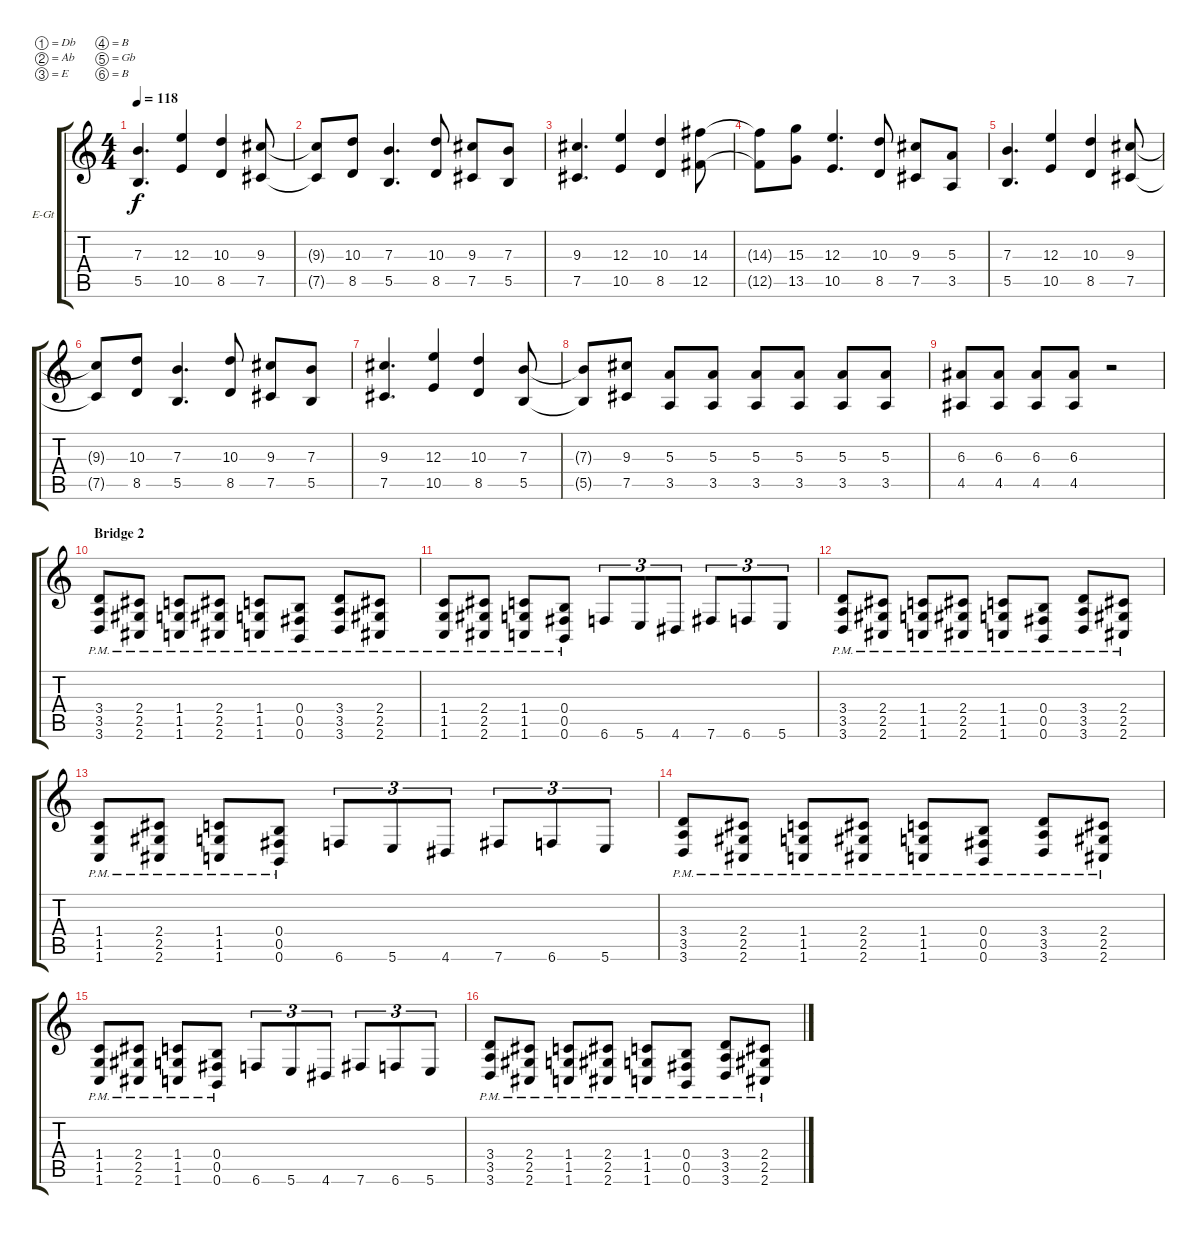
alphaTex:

\bracketExtendMode groupsimilarinstruments
\firstSystemTrackNameOrientation horizontal
\otherSystemsTrackNameOrientation horizontal
\track ("Dist 1" "E-Gt") {solo instrument electricguitarclean}
\staff {score tabs}
\tuning (Db4 Ab3 E3 B2 Gb2 B1)
\ts (4 4)
\tempo 118
\clef g2
\ks c
(5.5 7.3).4{d dy f} (10.5 12.3).4 (8.5 10.3).4 (7.5 9.3).8 |
(7.5{t} 9.3{t}).8 (8.5 10.3).8 (5.5 7.3).4{d} (8.5 10.3).8 (7.5 9.3).8 (5.5 7.3).8 |
(7.5 9.3).4{d} (10.5 12.3).4 (8.5 10.3).4 (12.5 14.3).8 |
(12.5{t} 14.3{t}).8 (13.5 15.3).8 (10.5 12.3).4{d} (8.5 10.3).8 (7.5 9.3).8 (3.5 5.3).8 |
(5.5 7.3).4{d} (10.5 12.3).4 (8.5 10.3).4 (7.5 9.3).8 |
(7.5{t} 9.3{t}).8 (8.5 10.3).8 (5.5 7.3).4{d} (8.5 10.3).8 (7.5 9.3).8 (5.5 7.3).8 |
(7.5 9.3).4{d} (10.5 12.3).4 (8.5 10.3).4 (5.5 7.3).8 |
(5.5{t} 7.3{t}).8 (7.5 9.3).8 (3.5 5.3).8 (3.5 5.3).8 (3.5 5.3).8 (3.5 5.3).8 (3.5 5.3).8 (3.5 5.3).8 |
(4.5 6.3).8 (4.5 6.3).8 (4.5 6.3).8 (4.5 6.3).8 r.2 |
\section ("" "Bridge 2")
(3.6{pm} 3.5{pm} 3.4{pm}).8 (2.6{pm} 2.5{pm} 2.4{pm}).8 (1.6{pm} 1.5{pm} 1.4{pm}).8 (2.6{pm} 2.5{pm} 2.4{pm}).8 (1.6{pm} 1.5{pm} 1.4{pm}).8 (0.6{pm} 0.5{pm} 0.4{pm}).8 (3.6{pm} 3.5{pm} 3.4{pm}).8 (2.6{pm} 2.5{pm} 2.4{pm}).8 |
(1.6{pm} 1.5{pm} 1.4{pm}).8 (2.6{pm} 2.5{pm} 2.4{pm}).8 (1.6{pm} 1.5{pm} 1.4{pm}).8 (0.6{pm} 0.5{pm} 0.4{pm}).8 6.6.8{tu (3 2)} 5.6.8{tu (3 2)} 4.6.8{tu (3 2)} 7.6.8{tu (3 2)} 6.6.8{tu (3 2)} 5.6.8{tu (3 2)} |
(3.6{pm} 3.5{pm} 3.4{pm}).8 (2.6{pm} 2.5{pm} 2.4{pm}).8 (1.6{pm} 1.5{pm} 1.4{pm}).8 (2.6{pm} 2.5{pm} 2.4{pm}).8 (1.6{pm} 1.5{pm} 1.4{pm}).8 (0.6{pm} 0.5{pm} 0.4{pm}).8 (3.6{pm} 3.5{pm} 3.4{pm}).8 (2.6{pm} 2.5{pm} 2.4{pm}).8 |
(1.6{pm} 1.5{pm} 1.4{pm}).8 (2.6{pm} 2.5{pm} 2.4{pm}).8 (1.6{pm} 1.5{pm} 1.4{pm}).8 (0.6{pm} 0.5{pm} 0.4{pm}).8 6.6.8{tu (3 2)} 5.6.8{tu (3 2)} 4.6.8{tu (3 2)} 7.6.8{tu (3 2)} 6.6.8{tu (3 2)} 5.6.8{tu (3 2)} |
(3.6{pm} 3.5{pm} 3.4{pm}).8 (2.6{pm} 2.5{pm} 2.4{pm}).8 (1.6{pm} 1.5{pm} 1.4{pm}).8 (2.6{pm} 2.5{pm} 2.4{pm}).8 (1.6{pm} 1.5{pm} 1.4{pm}).8 (0.6{pm} 0.5{pm} 0.4{pm}).8 (3.6{pm} 3.5{pm} 3.4{pm}).8 (2.6{pm} 2.5{pm} 2.4{pm}).8 |
(1.6{pm} 1.5{pm} 1.4{pm}).8 (2.6{pm} 2.5{pm} 2.4{pm}).8 (1.6{pm} 1.5{pm} 1.4{pm}).8 (0.6{pm} 0.5{pm} 0.4{pm}).8 6.6.8{tu (3 2)} 5.6.8{tu (3 2)} 4.6.8{tu (3 2)} 7.6.8{tu (3 2)} 6.6.8{tu (3 2)} 5.6.8{tu (3 2)} |
(3.6{pm} 3.5{pm} 3.4{pm}).8 (2.6{pm} 2.5{pm} 2.4{pm}).8 (1.6{pm} 1.5{pm} 1.4{pm}).8 (2.6{pm} 2.5{pm} 2.4{pm}).8 (1.6{pm} 1.5{pm} 1.4{pm}).8 (0.6{pm} 0.5{pm} 0.4{pm}).8 (3.6{pm} 3.5{pm} 3.4{pm}).8 (2.6{pm} 2.5{pm} 2.4{pm}).8
